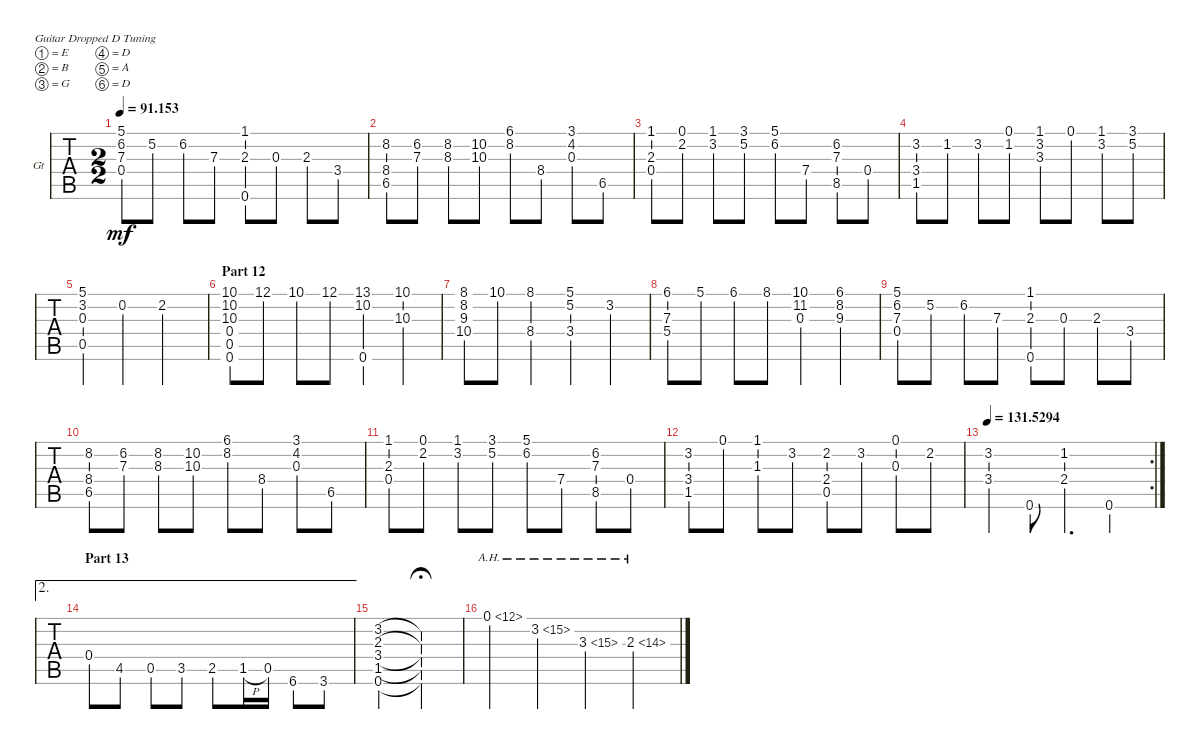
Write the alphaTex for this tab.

\bracketExtendMode nobrackets
\firstSystemTrackNameOrientation horizontal
\otherSystemsTrackNameOrientation horizontal
\track ("Guitar" "Gt") {instrument acousticguitarsteel}
\staff {tabs}
\tuning (E4 B3 G3 D3 A2 D2)
\ts (2 2)
\tempo
91.153
\accidentals auto
\clef g2
\ottava regular
\simile none
\ks dminor
(0.4 7.3 6.2 5.1).8{dy mf} 5.2.8 6.2.8 7.3.8 (0.6 2.3 1.1).8 0.3.8 2.3.8 3.4.8 |
(6.5 8.4 8.2).8 (7.3 6.2).8 (8.2 8.3).8 (10.3 10.2).8 (6.1 8.2).8 8.4.8 (0.3 4.2 3.1).8 6.5.8 |
(0.4 2.3 1.1).8 (2.2 0.1).8 (3.2 1.1).8 (5.2 3.1).8 (6.2 5.1).8 7.4.8 (7.3 6.2 8.5).8 0.4.8 |
(1.5 3.4 3.2).8 1.2.8 3.2.8 (1.2 0.1).8 (3.3 3.2 1.1).8 0.1.8 (3.2 1.1).8 (5.2 3.1).8 |
(0.5 0.3 3.2 5.1).4 0.2.4 2.2.2 |
\section ("" "Part 12")
(0.6 0.5 0.4 10.3 10.2 10.1).8 12.1.8 10.1.8 12.1.8 (10.2 13.1 0.6).4 (10.1 10.3).4 |
(10.4 9.3 8.2 8.1).8 10.1.8 (8.1 8.4).4 (3.4 5.2 5.1).4 3.2.4 |
(5.4 7.3 6.1).8 5.1.8 6.1.8 8.1.8 (0.3 11.2 10.1).4 (9.3 8.2 6.1).4 |
(0.4 7.3 6.2 5.1).8 5.2.8 6.2.8 7.3.8 (0.6 2.3 1.1).8 0.3.8 2.3.8 3.4.8 |
(6.5 8.4 8.2).8 (7.3 6.2).8 (8.2 8.3).8 (10.3 10.2).8 (6.1 8.2).8 8.4.8 (0.3 4.2 3.1).8 6.5.8 |
(0.4 2.3 1.1).8 (2.2 0.1).8 (3.2 1.1).8 (5.2 3.1).8 (6.2 5.1).8 7.4.8 (7.3 6.2 8.5).8 0.4.8 |
(1.5 3.4 3.2).8 0.1.8 (1.3 1.1).8 3.2.8 (2.2 0.5 2.4).8 3.2.8 (0.1 0.3).8 2.2.8 |
\rc 2
\tempo
131.5294 (3.4 3.2).4 0.6.8 (2.4 1.2).4{d} 0.6.4 |
\ae 2
\section ("" "Part 13")
0.4.8 4.5.8 0.5.8 3.5.8 2.5.8 1.5{h}.16 0.5.16 6.6.8 3.6.8 |
(0.6 1.5 3.4 2.3 3.2).2 (0.6{t} 1.5{t} 3.4{t} 2.3{t} 3.2{t}).2{fermata (medium 0.56)} |
0.1{ah 12}.4 3.2{ah 12}.4 3.3{ah 12}.4 2.3{ah 12}.4
